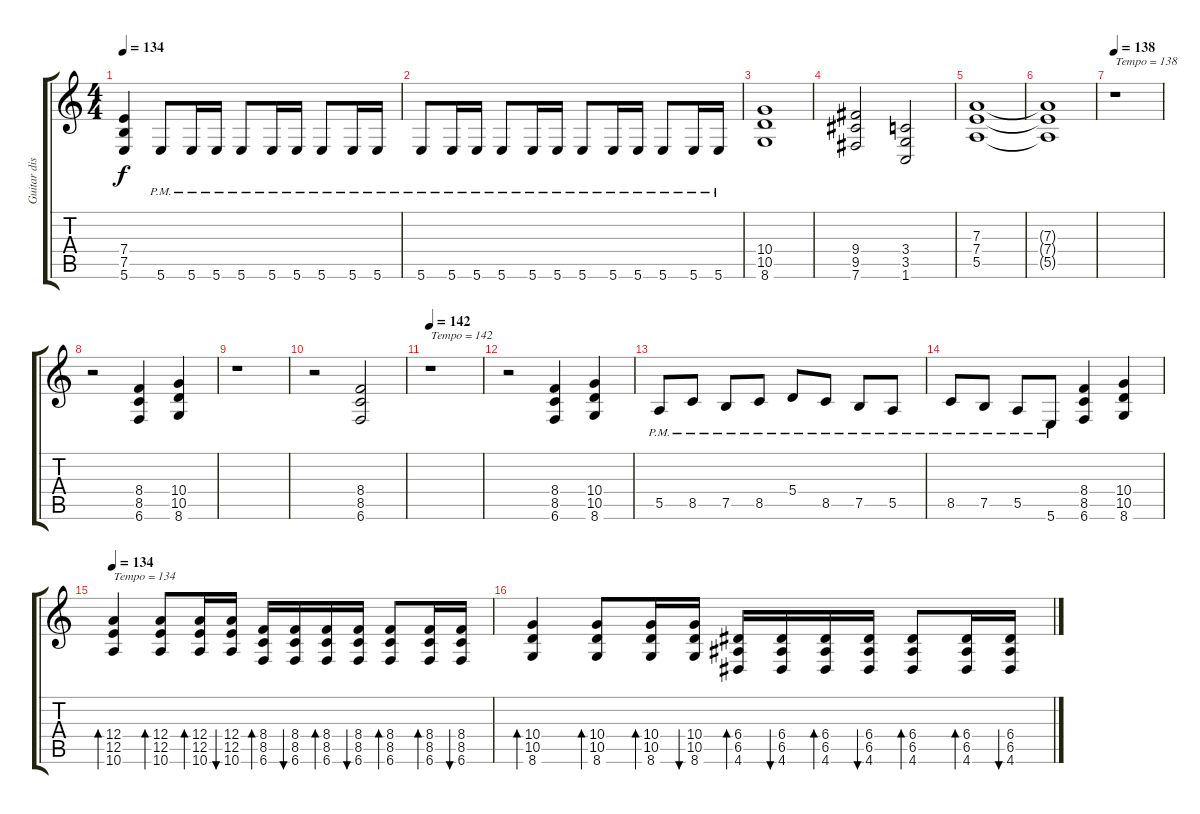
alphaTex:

\track ("Guitar distortion 2" "Guitar dis") {instrument distortionguitar}
\staff {score tabs}
\tuning (B3 Gb3 D3 A2 E2 B1) {hide}
\ts (4 4)
\tempo 134
\clef g2
\ks c
(7.4 7.5 5.6).4{dy f} 5.6{pm}.8 5.6{pm}.16 5.6{pm}.16 5.6{pm}.8 5.6{pm}.16 5.6{pm}.16 5.6{pm}.8 5.6{pm}.16 5.6{pm}.16 |
5.6{pm}.8 5.6{pm}.16 5.6{pm}.16 5.6{pm}.8 5.6{pm}.16 5.6{pm}.16 5.6{pm}.8 5.6{pm}.16 5.6{pm}.16 5.6{pm}.8 5.6{pm}.16 5.6{pm}.16 |
(10.4 10.5 8.6).1 |
(9.4 9.5 7.6).2 (3.4 3.5 1.6).2 |
(7.3 7.4 5.5).1 |
(7.3{t} 7.4{t} 5.5{t}).1 |
\tempo 138
r.1{txt "Tempo = 138"} |
r.2 (8.4 8.5 6.6).4 (10.4 10.5 8.6).4 |
r.1 |
r.2 (8.4 8.5 6.6).2 |
\tempo 142
r.1{txt "Tempo = 142"} |
r.2 (8.4 8.5 6.6).4 (10.4 10.5 8.6).4 |
5.5{pm}.8 8.5{pm}.8 7.5{pm}.8 8.5{pm}.8 5.4{pm}.8 8.5{pm}.8 7.5{pm}.8 5.5{pm}.8 |
8.5{pm}.8 7.5{pm}.8 5.5{pm}.8 5.6{pm}.8 (8.4 8.5 6.6).4 (10.4 10.5 8.6).4 |
\tempo 134
(12.4 12.5 10.6).4{bd 60 txt "Tempo = 134"} (12.4 12.5 10.6).8{bd 60} (12.4 12.5 10.6).16{bd 60} (12.4 12.5 10.6).16{bu 60} (8.4 8.5 6.6).16{bd 60} (8.4 8.5 6.6).16{bu 60} (8.4 8.5 6.6).16{bd 60} (8.4 8.5 6.6).16{bu 60} (8.4 8.5 6.6).8{bd 60} (8.4 8.5 6.6).16{bd 60} (8.4 8.5 6.6).16{bu 60} |
(10.4 10.5 8.6).4{bd 60} (10.4 10.5 8.6).8{bd 60} (10.4 10.5 8.6).16{bd 60} (10.4 10.5 8.6).16{bu 60} (6.4 6.5 4.6).16{bd 60} (6.4 6.5 4.6).16{bu 60} (6.4 6.5 4.6).16{bd 60} (6.4 6.5 4.6).16{bu 60} (6.4 6.5 4.6).8{bd 60} (6.4 6.5 4.6).16{bd 60} (6.4 6.5 4.6).16{bu 60}
